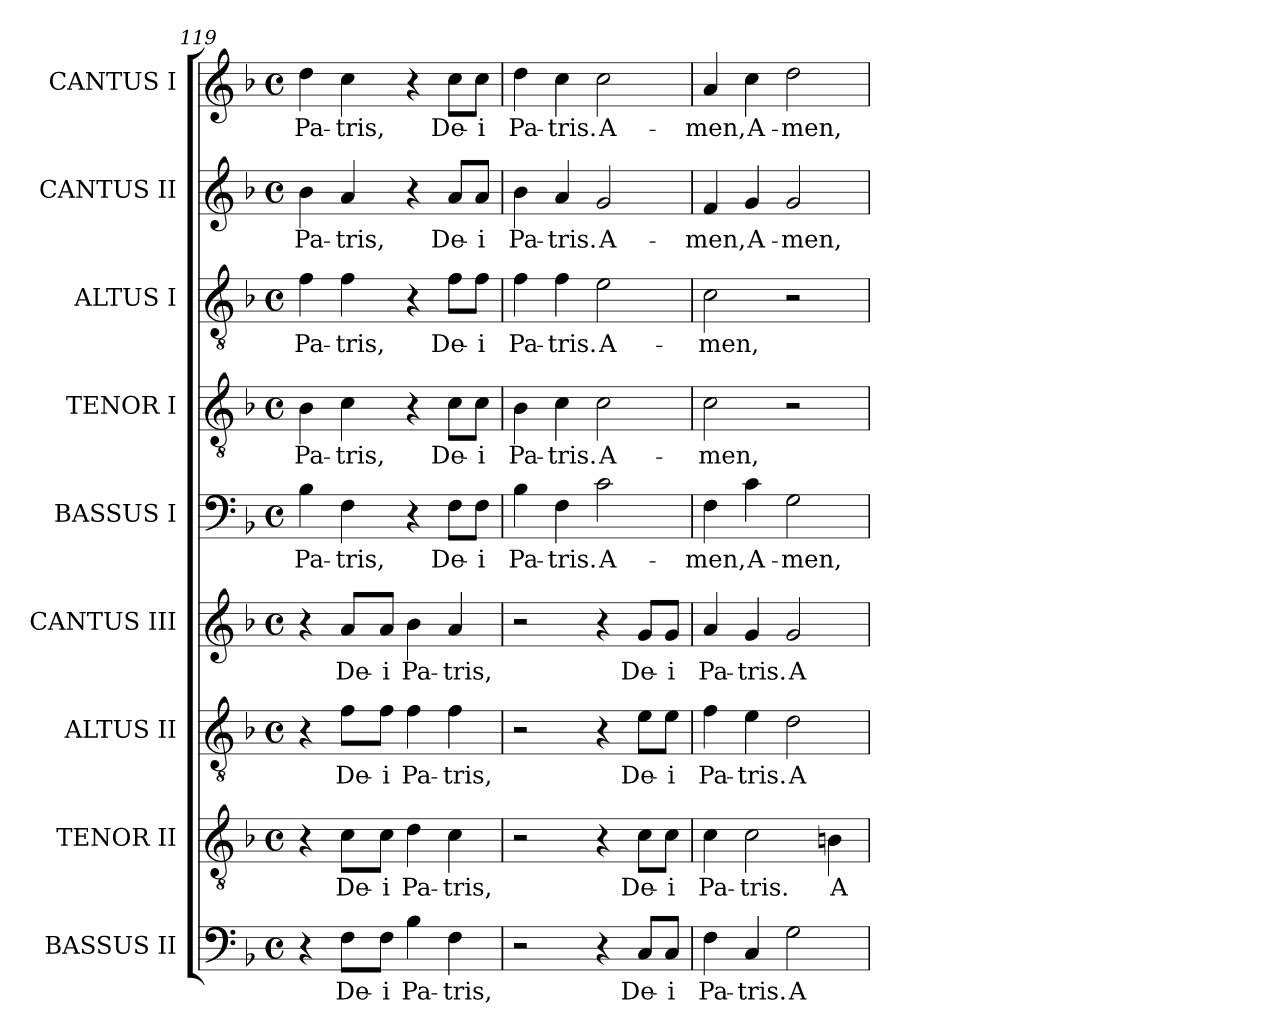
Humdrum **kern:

**kern	**text	**kern	**text	**kern	**text	**kern	**text	**kern	**text	**kern	**text	**kern	**text	**kern	**text	**kern	**text
*part9	*part9	*part8	*part8	*part7	*part7	*part6	*part6	*part5	*part5	*part4	*part4	*part3	*part3	*part2	*part2	*part1	*part1
*staff9	*staff9	*staff8	*staff8	*staff7	*staff7	*staff6	*staff6	*staff5	*staff5	*staff4	*staff4	*staff3	*staff3	*staff2	*staff2	*staff1	*staff1
*I"BASSUS II	*	*I"TENOR II	*	*I"ALTUS II	*	*I"CANTUS III	*	*I"BASSUS I	*	*I"TENOR I	*	*I"ALTUS I	*	*I"CANTUS II	*	*I"CANTUS I	*
*I'B. II	*	*I'T. II	*	*I'A. II	*	*I'C. III	*	*I'B. I	*	*I'T. I	*	*I'A. I	*	*I'C. II	*	*I'C. I	*
*clefF4	*	*clefGv2	*	*clefGv2	*	*clefG2	*	*clefF4	*	*clefGv2	*	*clefGv2	*	*clefG2	*	*clefG2	*
*	*	*ITrd7c12	*	*ITrd7c12	*	*	*	*	*	*ITrd7c12	*	*ITrd7c12	*	*	*	*	*
*k[b-]	*	*k[b-]	*	*k[b-]	*	*k[b-]	*	*k[b-]	*	*k[b-]	*	*k[b-]	*	*k[b-]	*	*k[b-]	*
*F:	*	*F:	*	*F:	*	*F:	*	*F:	*	*F:	*	*F:	*	*F:	*	*F:	*
*M4/4	*	*M4/4	*	*M4/4	*	*M4/4	*	*M4/4	*	*M4/4	*	*M4/4	*	*M4/4	*	*M4/4	*
*met(c)	*	*met(c)	*	*met(c)	*	*met(c)	*	*met(c)	*	*met(c)	*	*met(c)	*	*met(c)	*	*met(c)	*
=119	=119	=119	=119	=119	=119	=119	=119	=119	=119	=119	=119	=119	=119	=119	=119	=119	=119
!	!	!	!	!	!	!	!	!	!LO:LY:b:color=#000000	!	!	!	!	!	!	!	!
!	!	!	!	!	!	!	!	!	!	!	!LO:LY:b:color=#000000	!	!	!	!	!	!
!	!	!	!	!	!	!	!	!	!	!	!	!	!LO:LY:b:color=#000000	!	!	!	!
!	!	!	!	!	!	!	!	!	!	!	!	!	!	!	!LO:LY:b:color=#000000	!	!
!	!	!	!	!	!	!	!	!	!	!	!	!	!	!	!	!	!LO:LY:b:color=#000000
4r	.	4r	.	4r	.	4r	.	4B-i\	Pa-	4BB-i\	Pa-	4Fi\	Pa-	4b-i\	Pa-	4ddi\	Pa-
!	!LO:LY:b:color=#000000	!	!	!	!	!	!	!	!	!	!	!	!	!	!	!	!
!	!	!	!LO:LY:b:color=#000000	!	!	!	!	!	!	!	!	!	!	!	!	!	!
!	!	!	!	!	!LO:LY:b:color=#000000	!	!	!	!	!	!	!	!	!	!	!	!
!	!	!	!	!	!	!	!LO:LY:b:color=#000000	!	!	!	!	!	!	!	!	!	!
!	!	!	!	!	!	!	!	!	!LO:LY:b:color=#000000	!	!	!	!	!	!	!	!
!	!	!	!	!	!	!	!	!	!	!	!LO:LY:b:color=#000000	!	!	!	!	!	!
!	!	!	!	!	!	!	!	!	!	!	!	!	!LO:LY:b:color=#000000	!	!	!	!
!	!	!	!	!	!	!	!	!	!	!	!	!	!	!	!LO:LY:b:color=#000000	!	!
!	!	!	!	!	!	!	!	!	!	!	!	!	!	!	!	!	!LO:LY:b:color=#000000
8Fi\L	De-	8Ci\L	De-	8Fi\L	De-	8ai/L	De-	4Fi\	-tris,	4Ci\	-tris,	4Fi\	-tris,	4ai/	-tris,	4cci\	-tris,
!	!LO:LY:b:color=#000000	!	!	!	!	!	!	!	!	!	!	!	!	!	!	!	!
!	!	!	!LO:LY:b:color=#000000	!	!	!	!	!	!	!	!	!	!	!	!	!	!
!	!	!	!	!	!LO:LY:b:color=#000000	!	!	!	!	!	!	!	!	!	!	!	!
!	!	!	!	!	!	!	!LO:LY:b:color=#000000	!	!	!	!	!	!	!	!	!	!
8Fi\J	-i	8Ci\J	-i	8Fi\J	-i	8ai/J	-i	.	.	.	.	.	.	.	.	.	.
!	!LO:LY:b:color=#000000	!	!	!	!	!	!	!	!	!	!	!	!	!	!	!	!
!	!	!	!LO:LY:b:color=#000000	!	!	!	!	!	!	!	!	!	!	!	!	!	!
!	!	!	!	!	!LO:LY:b:color=#000000	!	!	!	!	!	!	!	!	!	!	!	!
!	!	!	!	!	!	!	!LO:LY:b:color=#000000	!	!	!	!	!	!	!	!	!	!
4B-i\	Pa-	4Di\	Pa-	4Fi\	Pa-	4b-i\	Pa-	4r	.	4r	.	4r	.	4r	.	4r	.
!	!LO:LY:b:color=#000000	!	!	!	!	!	!	!	!	!	!	!	!	!	!	!	!
!	!	!	!LO:LY:b:color=#000000	!	!	!	!	!	!	!	!	!	!	!	!	!	!
!	!	!	!	!	!LO:LY:b:color=#000000	!	!	!	!	!	!	!	!	!	!	!	!
!	!	!	!	!	!	!	!LO:LY:b:color=#000000	!	!	!	!	!	!	!	!	!	!
!	!	!	!	!	!	!	!	!	!LO:LY:b:color=#000000	!	!	!	!	!	!	!	!
!	!	!	!	!	!	!	!	!	!	!	!LO:LY:b:color=#000000	!	!	!	!	!	!
!	!	!	!	!	!	!	!	!	!	!	!	!	!LO:LY:b:color=#000000	!	!	!	!
!	!	!	!	!	!	!	!	!	!	!	!	!	!	!	!LO:LY:b:color=#000000	!	!
!	!	!	!	!	!	!	!	!	!	!	!	!	!	!	!	!	!LO:LY:b:color=#000000
4Fi\	-tris,	4Ci\	-tris,	4Fi\	-tris,	4ai/	-tris,	8Fi\L	De-	8Ci\L	De-	8Fi\L	De-	8ai/L	De-	8cci\L	De-
!	!	!	!	!	!	!	!	!	!LO:LY:b:color=#000000	!	!	!	!	!	!	!	!
!	!	!	!	!	!	!	!	!	!	!	!LO:LY:b:color=#000000	!	!	!	!	!	!
!	!	!	!	!	!	!	!	!	!	!	!	!	!LO:LY:b:color=#000000	!	!	!	!
!	!	!	!	!	!	!	!	!	!	!	!	!	!	!	!LO:LY:b:color=#000000	!	!
!	!	!	!	!	!	!	!	!	!	!	!	!	!	!	!	!	!LO:LY:b:color=#000000
.	.	.	.	.	.	.	.	8Fi\J	-i	8Ci\J	-i	8Fi\J	-i	8ai/J	-i	8cci\J	-i
=120	=120	=120	=120	=120	=120	=120	=120	=120	=120	=120	=120	=120	=120	=120	=120	=120	=120
!	!	!	!	!	!	!	!	!	!LO:LY:b:color=#000000	!	!	!	!	!	!	!	!
!	!	!	!	!	!	!	!	!	!	!	!LO:LY:b:color=#000000	!	!	!	!	!	!
!	!	!	!	!	!	!	!	!	!	!	!	!	!LO:LY:b:color=#000000	!	!	!	!
!	!	!	!	!	!	!	!	!	!	!	!	!	!	!	!LO:LY:b:color=#000000	!	!
!	!	!	!	!	!	!	!	!	!	!	!	!	!	!	!	!	!LO:LY:b:color=#000000
2r	.	2r	.	2r	.	2r	.	4B-i\	Pa-	4BB-i\	Pa-	4Fi\	Pa-	4b-i\	Pa-	4ddi\	Pa-
!	!	!	!	!	!	!	!	!	!LO:LY:b:color=#000000	!	!	!	!	!	!	!	!
!	!	!	!	!	!	!	!	!	!	!	!LO:LY:b:color=#000000	!	!	!	!	!	!
!	!	!	!	!	!	!	!	!	!	!	!	!	!LO:LY:b:color=#000000	!	!	!	!
!	!	!	!	!	!	!	!	!	!	!	!	!	!	!	!LO:LY:b:color=#000000	!	!
!	!	!	!	!	!	!	!	!	!	!	!	!	!	!	!	!	!LO:LY:b:color=#000000
.	.	.	.	.	.	.	.	4Fi\	-tris.	4Ci\	-tris.	4Fi\	-tris.	4ai/	-tris.	4cci\	-tris.
!	!	!	!	!	!	!	!	!	!LO:LY:b:color=#000000	!	!	!	!	!	!	!	!
!	!	!	!	!	!	!	!	!	!	!	!LO:LY:b:color=#000000	!	!	!	!	!	!
!	!	!	!	!	!	!	!	!	!	!	!	!	!LO:LY:b:color=#000000	!	!	!	!
!	!	!	!	!	!	!	!	!	!	!	!	!	!	!	!LO:LY:b:color=#000000	!	!
!	!	!	!	!	!	!	!	!	!	!	!	!	!	!	!	!	!LO:LY:b:color=#000000
4r	.	4r	.	4r	.	4r	.	2ci\	A-	2Ci\	A-	2Ei\	A-	2gi/	A-	2cci\	A-
!	!LO:LY:b:color=#000000	!	!	!	!	!	!	!	!	!	!	!	!	!	!	!	!
!	!	!	!LO:LY:b:color=#000000	!	!	!	!	!	!	!	!	!	!	!	!	!	!
!	!	!	!	!	!LO:LY:b:color=#000000	!	!	!	!	!	!	!	!	!	!	!	!
!	!	!	!	!	!	!	!LO:LY:b:color=#000000	!	!	!	!	!	!	!	!	!	!
8Ci/L	De-	8Ci\L	De-	8Ei\L	De-	8gi/L	De-	.	.	.	.	.	.	.	.	.	.
!	!LO:LY:b:color=#000000	!	!	!	!	!	!	!	!	!	!	!	!	!	!	!	!
!	!	!	!LO:LY:b:color=#000000	!	!	!	!	!	!	!	!	!	!	!	!	!	!
!	!	!	!	!	!LO:LY:b:color=#000000	!	!	!	!	!	!	!	!	!	!	!	!
!	!	!	!	!	!	!	!LO:LY:b:color=#000000	!	!	!	!	!	!	!	!	!	!
8Ci/J	-i	8Ci\J	-i	8Ei\J	-i	8gi/J	-i	.	.	.	.	.	.	.	.	.	.
=121	=121	=121	=121	=121	=121	=121	=121	=121	=121	=121	=121	=121	=121	=121	=121	=121	=121
!	!LO:LY:b:color=#000000	!	!	!	!	!	!	!	!	!	!	!	!	!	!	!	!
!	!	!	!LO:LY:b:color=#000000	!	!	!	!	!	!	!	!	!	!	!	!	!	!
!	!	!	!	!	!LO:LY:b:color=#000000	!	!	!	!	!	!	!	!	!	!	!	!
!	!	!	!	!	!	!	!LO:LY:b:color=#000000	!	!	!	!	!	!	!	!	!	!
!	!	!	!	!	!	!	!	!	!LO:LY:b:color=#000000	!	!	!	!	!	!	!	!
!	!	!	!	!	!	!	!	!	!	!	!LO:LY:b:color=#000000	!	!	!	!	!	!
!	!	!	!	!	!	!	!	!	!	!	!	!	!LO:LY:b:color=#000000	!	!	!	!
!	!	!	!	!	!	!	!	!	!	!	!	!	!	!	!LO:LY:b:color=#000000	!	!
!	!	!	!	!	!	!	!	!	!	!	!	!	!	!	!	!	!LO:LY:b:color=#000000
4Fi\	Pa-	4Ci\	Pa-	4Fi\	Pa-	4ai/	Pa-	4Fi\	-men,	2Ci\	-men,	2Ci\	-men,	4fi/	-men,	4ai/	-men,
!	!LO:LY:b:color=#000000	!	!	!	!	!	!	!	!	!	!	!	!	!	!	!	!
!	!	!	!LO:LY:b:color=#000000	!	!	!	!	!	!	!	!	!	!	!	!	!	!
!	!	!	!	!	!LO:LY:b:color=#000000	!	!	!	!	!	!	!	!	!	!	!	!
!	!	!	!	!	!	!	!LO:LY:b:color=#000000	!	!	!	!	!	!	!	!	!	!
!	!	!	!	!	!	!	!	!	!LO:LY:b:color=#000000	!	!	!	!	!	!	!	!
!	!	!	!	!	!	!	!	!	!	!	!	!	!	!	!LO:LY:b:color=#000000	!	!
!	!	!	!	!	!	!	!	!	!	!	!	!	!	!	!	!	!LO:LY:b:color=#000000
4Ci/	-tris.	2Ci\	-tris.	4Ei\	-tris.	4gi/	-tris.	4ci\	A-	.	.	.	.	4gi/	A-	4cci\	A-
!	!LO:LY:b:color=#000000	!	!	!	!	!	!	!	!	!	!	!	!	!	!	!	!
!	!	!	!	!	!LO:LY:b:color=#000000	!	!	!	!	!	!	!	!	!	!	!	!
!	!	!	!	!	!	!	!LO:LY:b:color=#000000	!	!	!	!	!	!	!	!	!	!
!	!	!	!	!	!	!	!	!	!LO:LY:b:color=#000000	!	!	!	!	!	!	!	!
!	!	!	!	!	!	!	!	!	!	!	!	!	!	!	!LO:LY:b:color=#000000	!	!
!	!	!	!	!	!	!	!	!	!	!	!	!	!	!	!	!	!LO:LY:b:color=#000000
2Gi\	A-	.	.	2Di\	A-	2gi/	A-	2Gi\	-men,	2r	.	2r	.	2gi/	-men,	2ddi\	-men,
!	!	!	!LO:LY:b:color=#000000	!	!	!	!	!	!	!	!	!	!	!	!	!	!
.	.	4BBni\	A-	.	.	.	.	.	.	.	.	.	.	.	.	.	.
=	=	=	=	=	=	=	=	=	=	=	=	=	=	=	=	=	=
*-	*-	*-	*-	*-	*-	*-	*-	*-	*-	*-	*-	*-	*-	*-	*-	*-	*-
